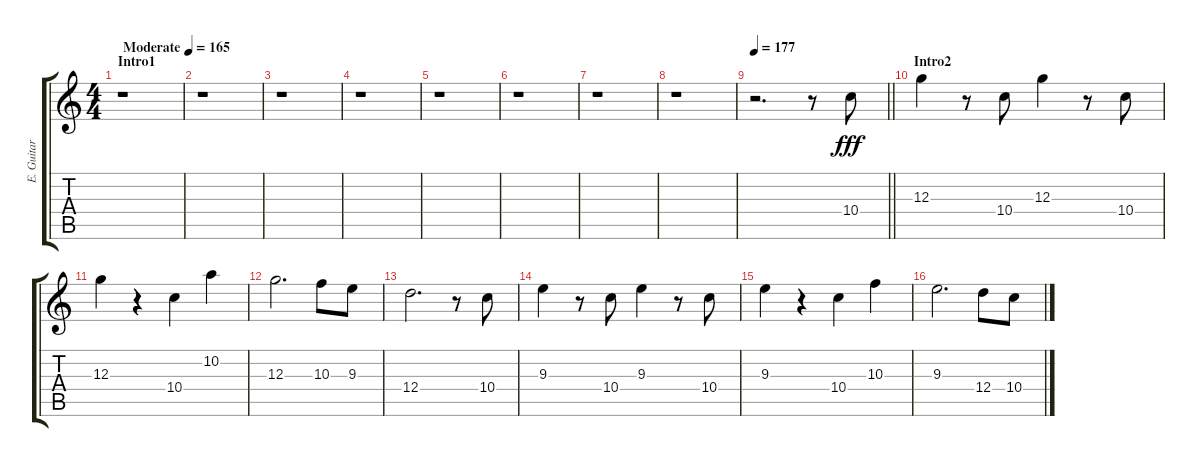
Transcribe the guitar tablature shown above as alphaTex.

\track ("E. Guitar III" "E. Guitar ") {instrument overdrivenguitar}
\staff {score tabs}
\tuning (E4 B3 G3 D3 A2 E2) {hide}
\ts (4 4)
\section ("" "Intro1")
\tempo (165 "Moderate")
\clef g2
\ks c
r.1{dy fff instrument overdrivenguitar} |
r.1 |
r.1 |
r.1 |
r.1 |
r.1 |
r.1 |
r.1 |
\tempo 177
\barLineRight lightlight
r.2{d} r.8 10.4.8 |
\section ("" "Intro2")
12.3.4 r.8 10.4.8 12.3.4 r.8 10.4.8 |
12.3.4 r.4 10.4.4 10.2.4 |
12.3.2{d} 10.3.8 9.3.8 |
12.4.2{d} r.8 10.4.8 |
9.3.4 r.8 10.4.8 9.3.4 r.8 10.4.8 |
9.3.4 r.4 10.4.4 10.3.4 |
9.3.2{d} 12.4.8 10.4.8
